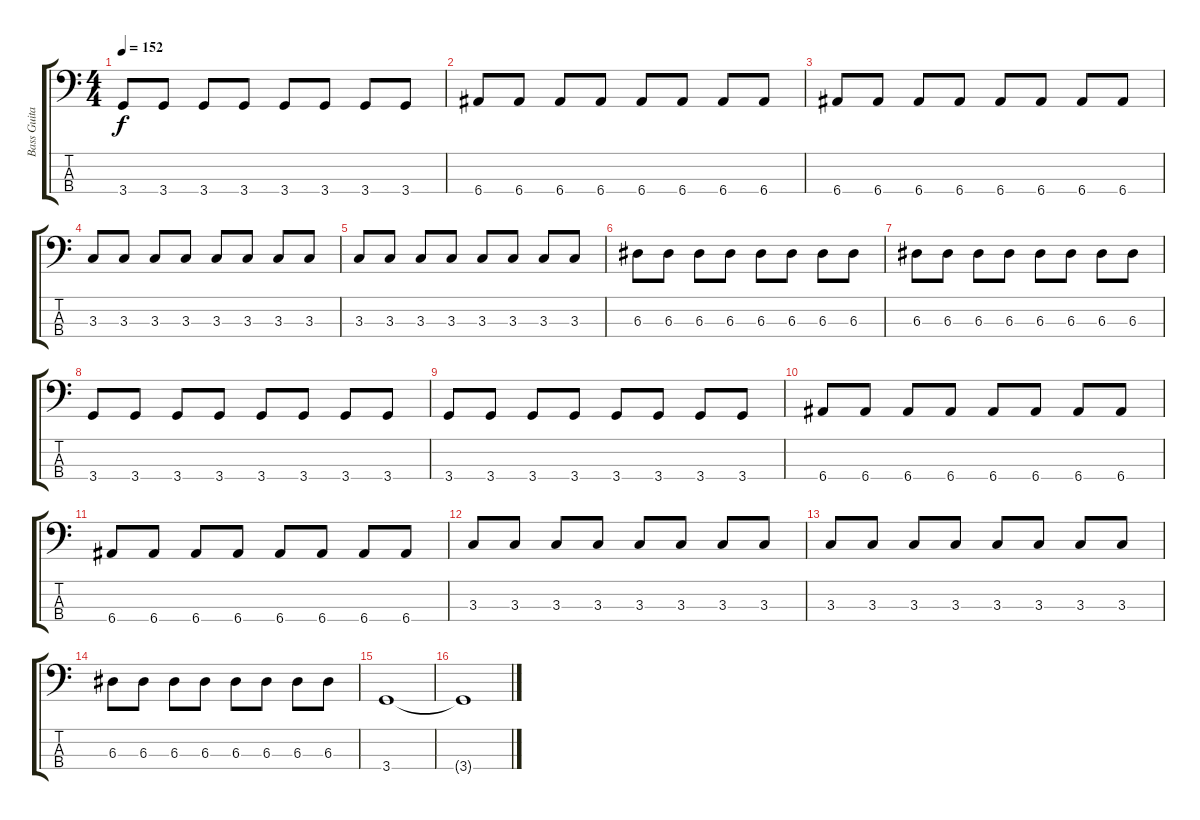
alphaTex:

\track ("Bass Guitar" "Bass Guita") {instrument electricbasspick}
\staff {score tabs}
\tuning (G2 D2 A1 E1) {hide}
\ts (4 4)
\tempo 152
\clef f4
\ks c
3.4.8{dy f} 3.4.8 3.4.8 3.4.8 3.4.8 3.4.8 3.4.8 3.4.8 |
6.4.8 6.4.8 6.4.8 6.4.8 6.4.8 6.4.8 6.4.8 6.4.8 |
6.4.8 6.4.8 6.4.8 6.4.8 6.4.8 6.4.8 6.4.8 6.4.8 |
3.3.8 3.3.8 3.3.8 3.3.8 3.3.8 3.3.8 3.3.8 3.3.8 |
3.3.8 3.3.8 3.3.8 3.3.8 3.3.8 3.3.8 3.3.8 3.3.8 |
6.3.8 6.3.8 6.3.8 6.3.8 6.3.8 6.3.8 6.3.8 6.3.8 |
6.3.8 6.3.8 6.3.8 6.3.8 6.3.8 6.3.8 6.3.8 6.3.8 |
3.4.8 3.4.8 3.4.8 3.4.8 3.4.8 3.4.8 3.4.8 3.4.8 |
3.4.8 3.4.8 3.4.8 3.4.8 3.4.8 3.4.8 3.4.8 3.4.8 |
6.4.8 6.4.8 6.4.8 6.4.8 6.4.8 6.4.8 6.4.8 6.4.8 |
6.4.8 6.4.8 6.4.8 6.4.8 6.4.8 6.4.8 6.4.8 6.4.8 |
3.3.8 3.3.8 3.3.8 3.3.8 3.3.8 3.3.8 3.3.8 3.3.8 |
3.3.8 3.3.8 3.3.8 3.3.8 3.3.8 3.3.8 3.3.8 3.3.8 |
6.3.8 6.3.8 6.3.8 6.3.8 6.3.8 6.3.8 6.3.8 6.3.8 |
3.4.1 |
3.4{t}.1
